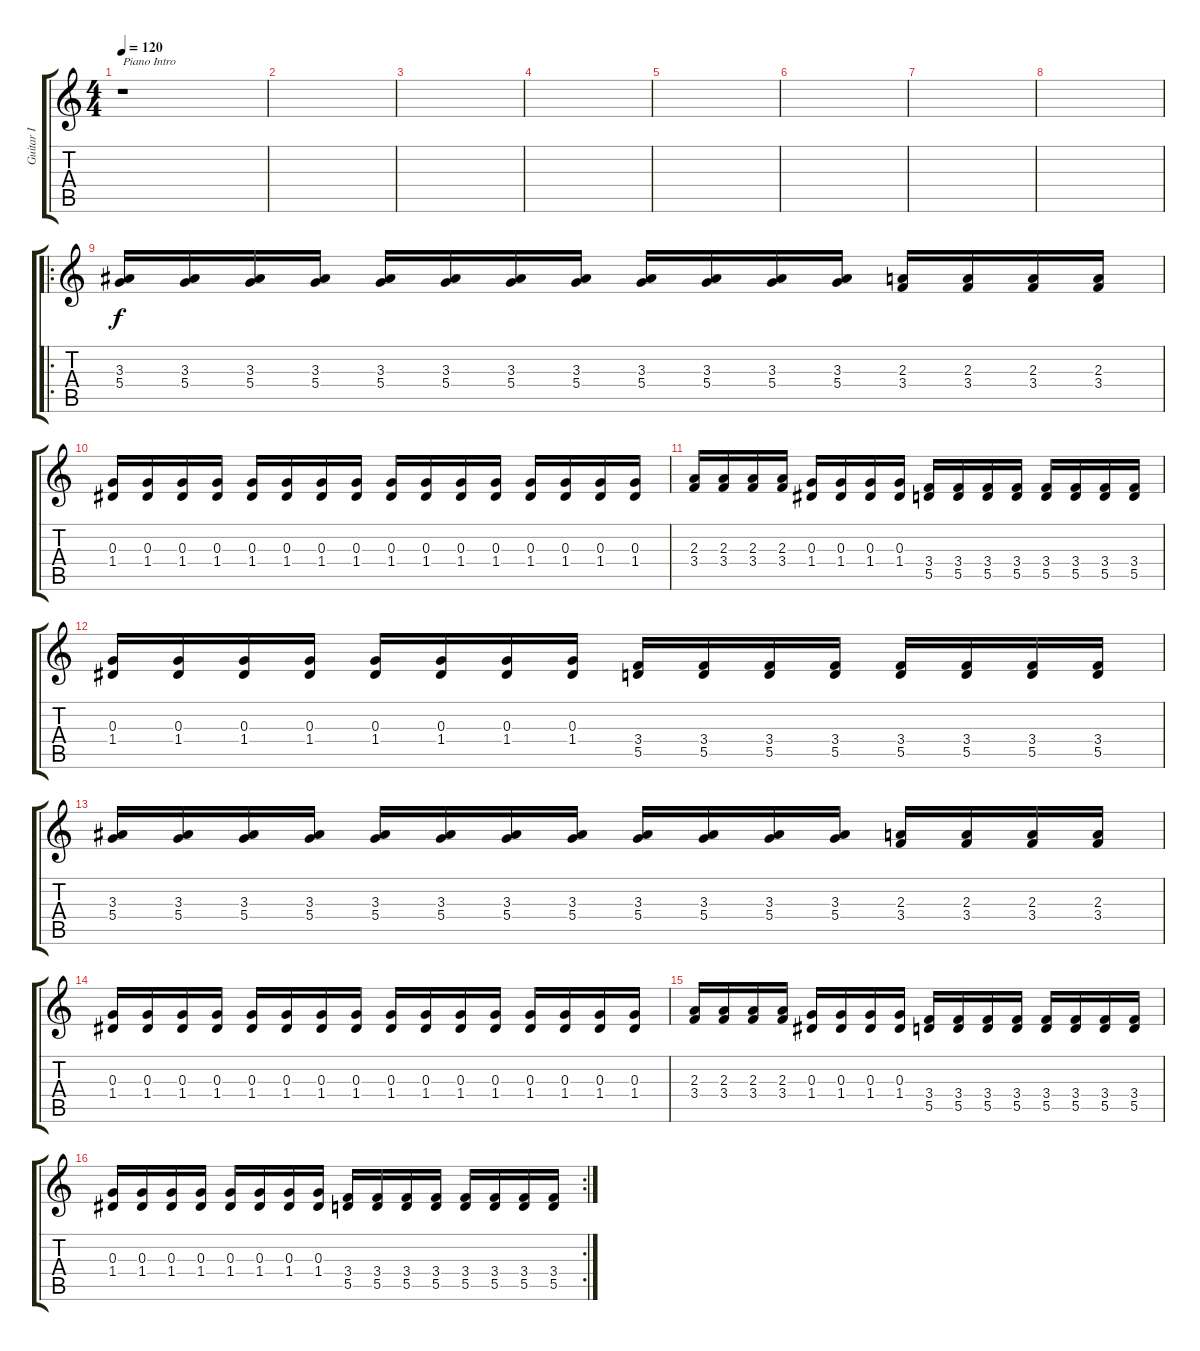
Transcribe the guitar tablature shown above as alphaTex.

\track ("Guitar I" "Guitar I") {instrument distortionguitar}
\staff {score tabs}
\tuning (E4 B3 G3 D3 A2 E2) {hide}
\ts (4 4)
\tempo 120
\clef g2
\ks c
r.1{txt "Piano Intro" dy f instrument distortionguitar} |
|
|
|
|
|
|
|
\ro
(3.3 5.4).16 (3.3 5.4).16 (3.3 5.4).16 (3.3 5.4).16 (3.3 5.4).16 (3.3 5.4).16 (3.3 5.4).16 (3.3 5.4).16 (3.3 5.4).16 (3.3 5.4).16 (3.3 5.4).16 (3.3 5.4).16 (2.3 3.4).16 (2.3 3.4).16 (2.3 3.4).16 (2.3 3.4).16 |
(0.3 1.4).16 (0.3 1.4).16 (0.3 1.4).16 (0.3 1.4).16 (0.3 1.4).16 (0.3 1.4).16 (0.3 1.4).16 (0.3 1.4).16 (0.3 1.4).16 (0.3 1.4).16 (0.3 1.4).16 (0.3 1.4).16 (0.3 1.4).16 (0.3 1.4).16 (0.3 1.4).16 (0.3 1.4).16 |
(2.3 3.4).16 (2.3 3.4).16 (2.3 3.4).16 (2.3 3.4).16 (0.3 1.4).16 (0.3 1.4).16 (0.3 1.4).16 (0.3 1.4).16 (3.4 5.5).16 (3.4 5.5).16 (3.4 5.5).16 (3.4 5.5).16 (3.4 5.5).16 (3.4 5.5).16 (3.4 5.5).16 (3.4 5.5).16 |
(0.3 1.4).16 (0.3 1.4).16 (0.3 1.4).16 (0.3 1.4).16 (0.3 1.4).16 (0.3 1.4).16 (0.3 1.4).16 (0.3 1.4).16 (3.4 5.5).16 (3.4 5.5).16 (3.4 5.5).16 (3.4 5.5).16 (3.4 5.5).16 (3.4 5.5).16 (3.4 5.5).16 (3.4 5.5).16 |
(3.3 5.4).16 (3.3 5.4).16 (3.3 5.4).16 (3.3 5.4).16 (3.3 5.4).16 (3.3 5.4).16 (3.3 5.4).16 (3.3 5.4).16 (3.3 5.4).16 (3.3 5.4).16 (3.3 5.4).16 (3.3 5.4).16 (2.3 3.4).16 (2.3 3.4).16 (2.3 3.4).16 (2.3 3.4).16 |
(0.3 1.4).16 (0.3 1.4).16 (0.3 1.4).16 (0.3 1.4).16 (0.3 1.4).16 (0.3 1.4).16 (0.3 1.4).16 (0.3 1.4).16 (0.3 1.4).16 (0.3 1.4).16 (0.3 1.4).16 (0.3 1.4).16 (0.3 1.4).16 (0.3 1.4).16 (0.3 1.4).16 (0.3 1.4).16 |
(2.3 3.4).16 (2.3 3.4).16 (2.3 3.4).16 (2.3 3.4).16 (0.3 1.4).16 (0.3 1.4).16 (0.3 1.4).16 (0.3 1.4).16 (3.4 5.5).16 (3.4 5.5).16 (3.4 5.5).16 (3.4 5.5).16 (3.4 5.5).16 (3.4 5.5).16 (3.4 5.5).16 (3.4 5.5).16 |
\rc 2
(0.3 1.4).16 (0.3 1.4).16 (0.3 1.4).16 (0.3 1.4).16 (0.3 1.4).16 (0.3 1.4).16 (0.3 1.4).16 (0.3 1.4).16 (3.4 5.5).16 (3.4 5.5).16 (3.4 5.5).16 (3.4 5.5).16 (3.4 5.5).16 (3.4 5.5).16 (3.4 5.5).16 (3.4 5.5).16
